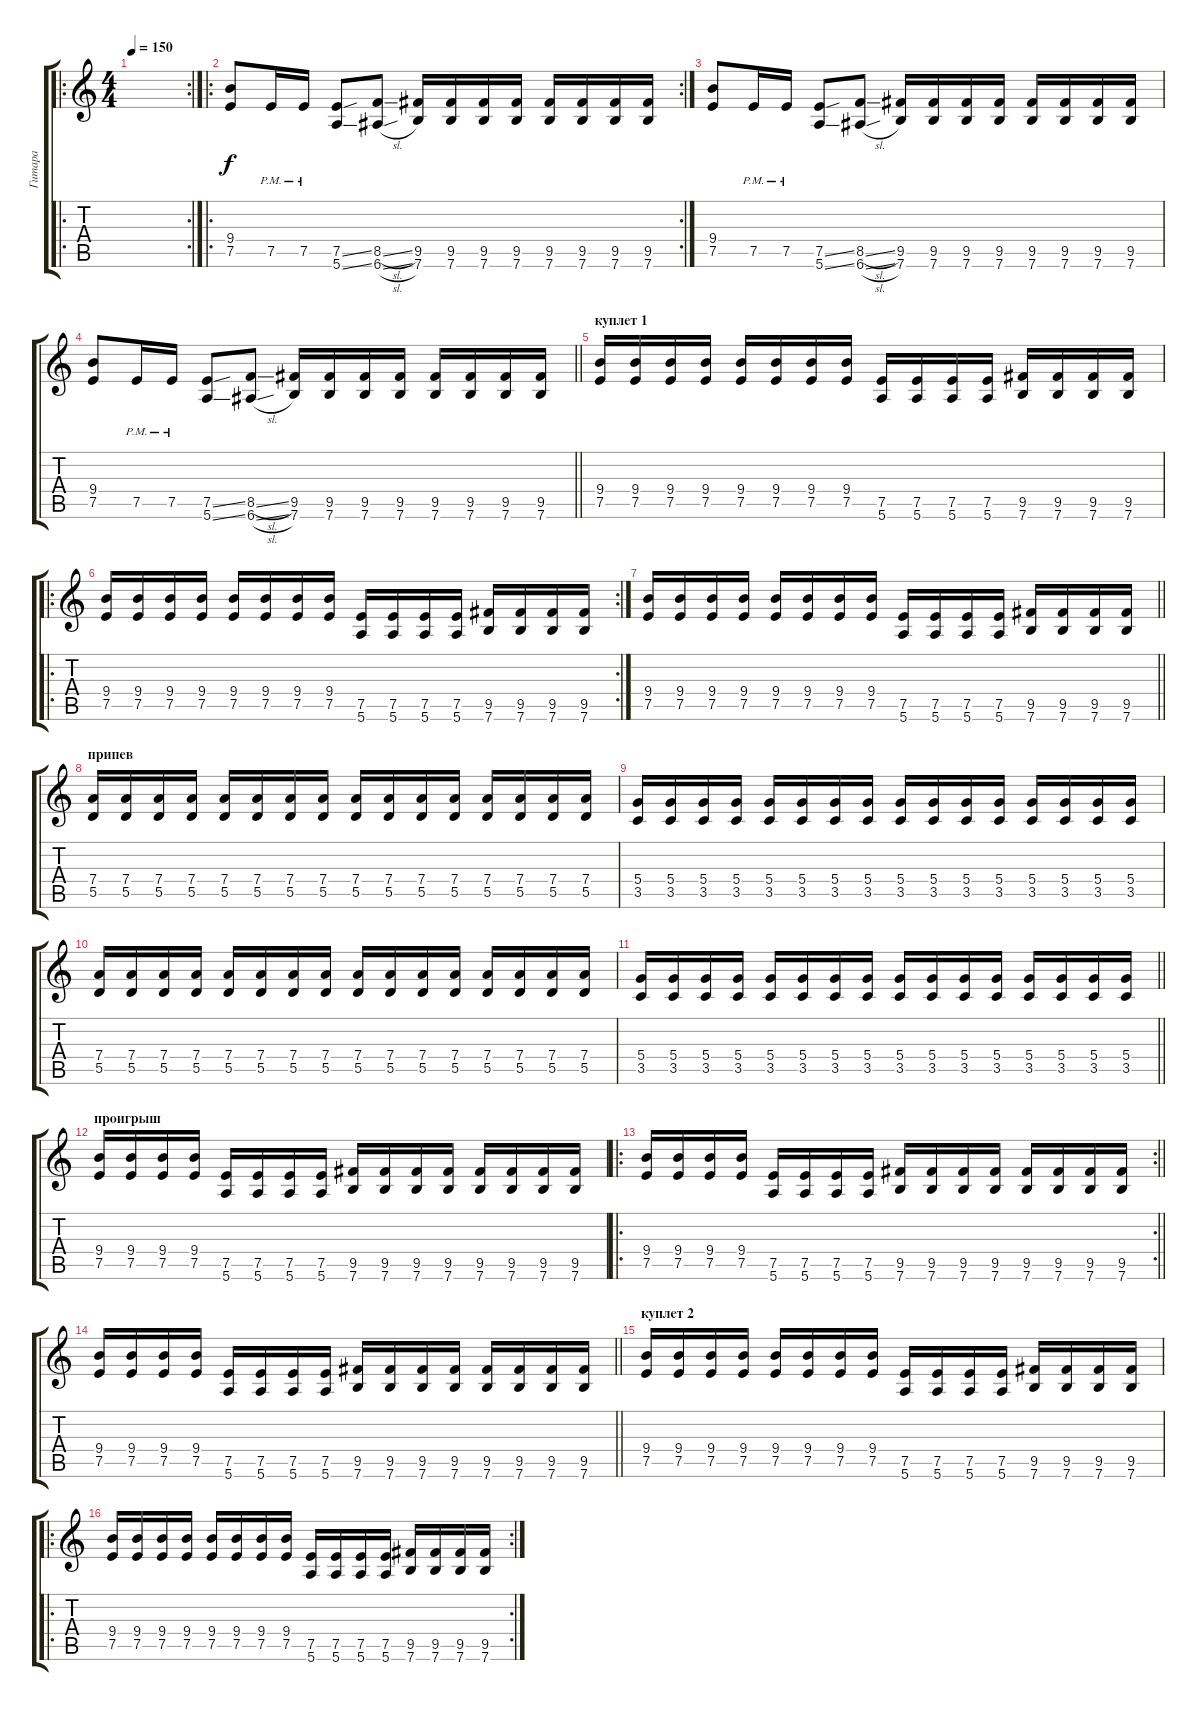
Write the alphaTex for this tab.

\track ("Гитара" "Гитара") {instrument distortionguitar}
\staff {score tabs}
\tuning (E4 B3 G3 D3 A2 E2) {hide}
\ro
\rc 2
\ts (4 4)
\tempo 150
\clef g2
\ks c
|
\ro
\rc 2
(9.4 7.5).8 7.5{pm}.16 7.5{pm}.16 (7.5{ss} 5.6{ss}).8 (8.5{sl} 6.6{sl}).8 (9.5 7.6).16 (9.5 7.6).16 (9.5 7.6).16 (9.5 7.6).16 (9.5 7.6).16 (9.5 7.6).16 (9.5 7.6).16 (9.5 7.6).16 |
(9.4 7.5).8 7.5{pm}.16 7.5{pm}.16 (7.5{ss} 5.6{ss}).8 (8.5{sl} 6.6{sl}).8 (9.5 7.6).16 (9.5 7.6).16 (9.5 7.6).16 (9.5 7.6).16 (9.5 7.6).16 (9.5 7.6).16 (9.5 7.6).16 (9.5 7.6).16 |
\barLineRight lightlight
(9.4 7.5).8 7.5{pm}.16 7.5{pm}.16 (7.5{ss} 5.6{ss}).8 (8.5{sl} 6.6{sl}).8 (9.5 7.6).16 (9.5 7.6).16 (9.5 7.6).16 (9.5 7.6).16 (9.5 7.6).16 (9.5 7.6).16 (9.5 7.6).16 (9.5 7.6).16 |
\section ("" "куплет 1")
(9.4 7.5).16 (9.4 7.5).16 (9.4 7.5).16 (9.4 7.5).16 (9.4 7.5).16 (9.4 7.5).16 (9.4 7.5).16 (9.4 7.5).16 (7.5 5.6).16 (7.5 5.6).16 (7.5 5.6).16 (7.5 5.6).16 (9.5 7.6).16 (9.5 7.6).16 (9.5 7.6).16 (9.5 7.6).16 |
\ro
\rc 2
(9.4 7.5).16 (9.4 7.5).16 (9.4 7.5).16 (9.4 7.5).16 (9.4 7.5).16 (9.4 7.5).16 (9.4 7.5).16 (9.4 7.5).16 (7.5 5.6).16 (7.5 5.6).16 (7.5 5.6).16 (7.5 5.6).16 (9.5 7.6).16 (9.5 7.6).16 (9.5 7.6).16 (9.5 7.6).16 |
\barLineRight lightlight
(9.4 7.5).16 (9.4 7.5).16 (9.4 7.5).16 (9.4 7.5).16 (9.4 7.5).16 (9.4 7.5).16 (9.4 7.5).16 (9.4 7.5).16 (7.5 5.6).16 (7.5 5.6).16 (7.5 5.6).16 (7.5 5.6).16 (9.5 7.6).16 (9.5 7.6).16 (9.5 7.6).16 (9.5 7.6).16 |
\section ("" "припев")
(7.4 5.5).16 (7.4 5.5).16 (7.4 5.5).16 (7.4 5.5).16 (7.4 5.5).16 (7.4 5.5).16 (7.4 5.5).16 (7.4 5.5).16 (7.4 5.5).16 (7.4 5.5).16 (7.4 5.5).16 (7.4 5.5).16 (7.4 5.5).16 (7.4 5.5).16 (7.4 5.5).16 (7.4 5.5).16 |
(5.4 3.5).16 (5.4 3.5).16 (5.4 3.5).16 (5.4 3.5).16 (5.4 3.5).16 (5.4 3.5).16 (5.4 3.5).16 (5.4 3.5).16 (5.4 3.5).16 (5.4 3.5).16 (5.4 3.5).16 (5.4 3.5).16 (5.4 3.5).16 (5.4 3.5).16 (5.4 3.5).16 (5.4 3.5).16 |
(7.4 5.5).16 (7.4 5.5).16 (7.4 5.5).16 (7.4 5.5).16 (7.4 5.5).16 (7.4 5.5).16 (7.4 5.5).16 (7.4 5.5).16 (7.4 5.5).16 (7.4 5.5).16 (7.4 5.5).16 (7.4 5.5).16 (7.4 5.5).16 (7.4 5.5).16 (7.4 5.5).16 (7.4 5.5).16 |
\barLineRight lightlight
(5.4 3.5).16 (5.4 3.5).16 (5.4 3.5).16 (5.4 3.5).16 (5.4 3.5).16 (5.4 3.5).16 (5.4 3.5).16 (5.4 3.5).16 (5.4 3.5).16 (5.4 3.5).16 (5.4 3.5).16 (5.4 3.5).16 (5.4 3.5).16 (5.4 3.5).16 (5.4 3.5).16 (5.4 3.5).16 |
\section ("" "проигрыш")
(9.4 7.5).16 (9.4 7.5).16 (9.4 7.5).16 (9.4 7.5).16 (7.5 5.6).16 (7.5 5.6).16 (7.5 5.6).16 (7.5 5.6).16 (9.5 7.6).16 (9.5 7.6).16 (9.5 7.6).16 (9.5 7.6).16 (9.5 7.6).16 (9.5 7.6).16 (9.5 7.6).16 (9.5 7.6).16 |
\ro
\rc 2
\barLineRight lightlight
(9.4 7.5).16 (9.4 7.5).16 (9.4 7.5).16 (9.4 7.5).16 (7.5 5.6).16 (7.5 5.6).16 (7.5 5.6).16 (7.5 5.6).16 (9.5 7.6).16 (9.5 7.6).16 (9.5 7.6).16 (9.5 7.6).16 (9.5 7.6).16 (9.5 7.6).16 (9.5 7.6).16 (9.5 7.6).16 |
\barLineRight lightlight
(9.4 7.5).16 (9.4 7.5).16 (9.4 7.5).16 (9.4 7.5).16 (7.5 5.6).16 (7.5 5.6).16 (7.5 5.6).16 (7.5 5.6).16 (9.5 7.6).16 (9.5 7.6).16 (9.5 7.6).16 (9.5 7.6).16 (9.5 7.6).16 (9.5 7.6).16 (9.5 7.6).16 (9.5 7.6).16 |
\section ("" "куплет 2")
(9.4 7.5).16 (9.4 7.5).16 (9.4 7.5).16 (9.4 7.5).16 (9.4 7.5).16 (9.4 7.5).16 (9.4 7.5).16 (9.4 7.5).16 (7.5 5.6).16 (7.5 5.6).16 (7.5 5.6).16 (7.5 5.6).16 (9.5 7.6).16 (9.5 7.6).16 (9.5 7.6).16 (9.5 7.6).16 |
\ro
\rc 2
(9.4 7.5).16 (9.4 7.5).16 (9.4 7.5).16 (9.4 7.5).16 (9.4 7.5).16 (9.4 7.5).16 (9.4 7.5).16 (9.4 7.5).16 (7.5 5.6).16 (7.5 5.6).16 (7.5 5.6).16 (7.5 5.6).16 (9.5 7.6).16 (9.5 7.6).16 (9.5 7.6).16 (9.5 7.6).16
